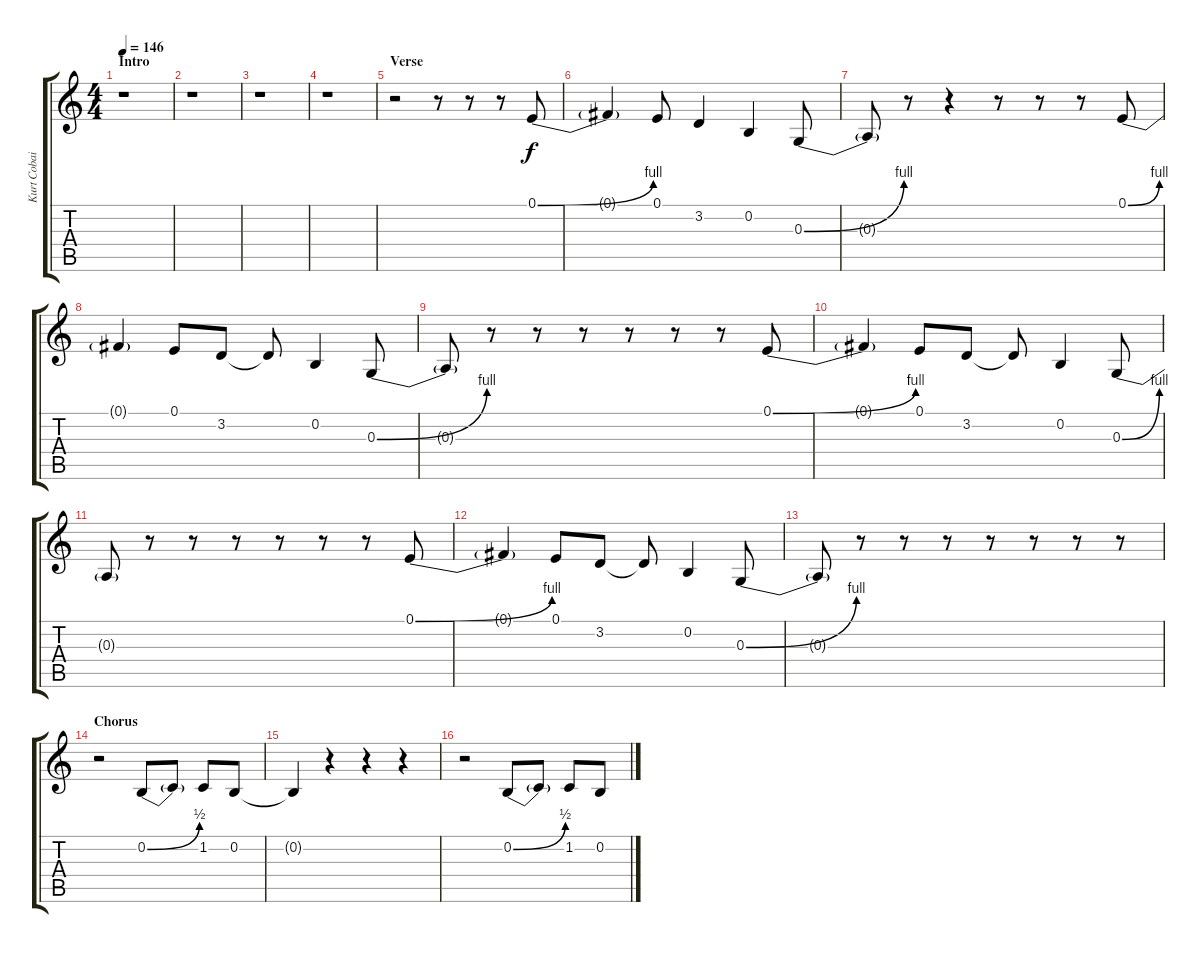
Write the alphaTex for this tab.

\track ("Kurt Cobain - Backing Vocals" "Kurt Cobai") {instrument altosax}
\staff {score tabs}
\tuning (E4 B3 G3 D3 A2 E2) {hide}
\ts (4 4)
\section ("" "Intro")
\tempo 146
\clef g2
\ks c
r.1{dy f instrument altosax} |
r.1 |
r.1 |
r.1 |
\section ("" "Verse")
r.2 r.8 r.8 r.8 0.1{be (bend 0 0 60 4)}.8 |
0.1{t}.4 0.1.8 3.2.4 0.2.4 0.3{be (bend 0 0 60 4)}.8 |
0.3{t}.8 r.8 r.4 r.8 r.8 r.8 0.1{be (bend 0 0 60 4)}.8 |
0.1{t}.4 0.1.8 3.2.8 3.2{t}.8 0.2.4 0.3{be (bend 0 0 60 4)}.8 |
0.3{t}.8 r.8 r.8 r.8 r.8 r.8 r.8 0.1{be (bend 0 0 60 4)}.8 |
0.1{t}.4 0.1.8 3.2.8 3.2{t}.8 0.2.4 0.3{be (bend 0 0 60 4)}.8 |
0.3{t}.8 r.8 r.8 r.8 r.8 r.8 r.8 0.1{be (bend 0 0 60 4)}.8 |
0.1{t}.4 0.1.8 3.2.8 3.2{t}.8 0.2.4 0.3{be (bend 0 0 60 4)}.8 |
0.3{t}.8 r.8 r.8 r.8 r.8 r.8 r.8 r.8 |
\section ("" "Chorus")
r.2 0.2{be (bend 0 0 60 2)}.8 0.2{t}.8 1.2.8 0.2.8 |
0.2{t}.4 r.4 r.4 r.4 |
r.2 0.2{be (bend 0 0 60 2)}.8 0.2{t}.8 1.2.8 0.2.8
